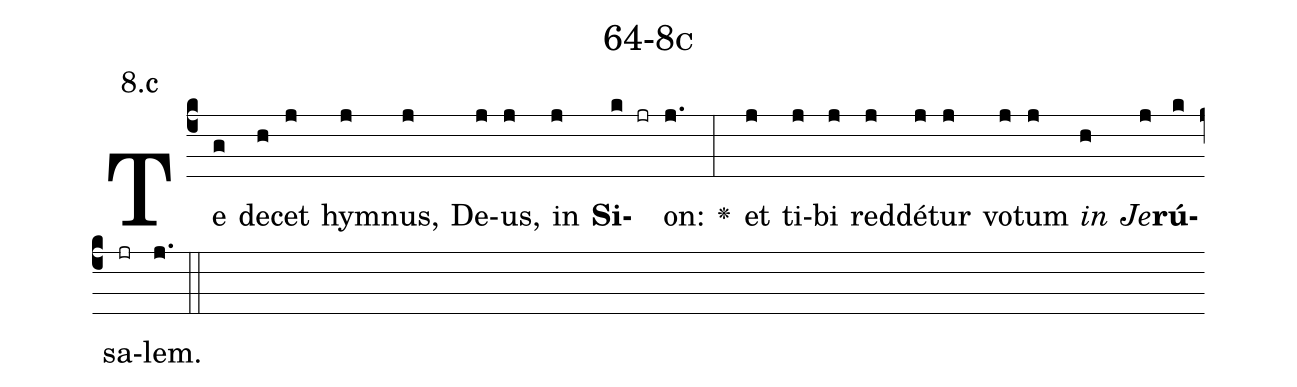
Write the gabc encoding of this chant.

name: 64-8c;
annotation: 8.c;
%%
(c4)Te(g) de(h)cet(j) hym(j)nus,(j) De(j)us,(j) in(j) <b>Si</b>(k jr)on:(j.) <v>\greheightstar</v>(:) et(j) ti(j)bi(j) red(j)dé(j)tur(j) vo(j)tum(j) <i>in</i>(h) <i>Je</i>(j)<b>rú</b>(k)sa(jr)lem.(j.) (::)


%E(j) u(j) o(h) u(j) a(k) e.(j.) (::)
